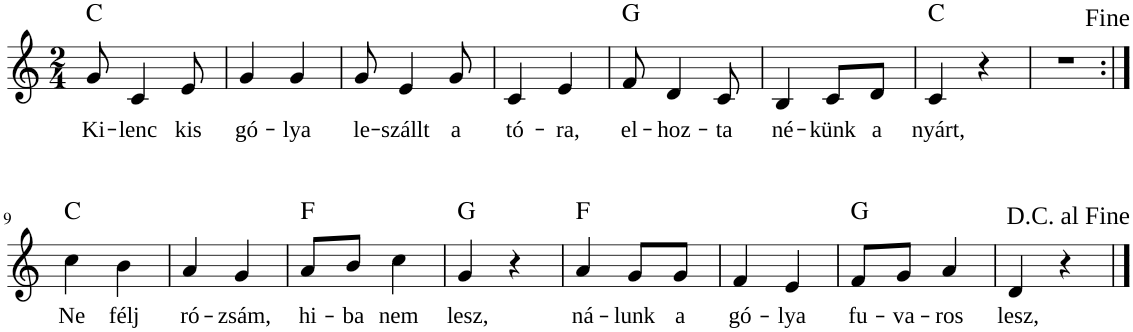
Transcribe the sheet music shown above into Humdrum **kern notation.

**kern	**text	**harte
*part1	*part1	*part1
*staff1	*staff1	*
*I"Voice	*	*
*clefG2	*	*
*k[]	*	*
*M2/4	*	*
=1	=1	=1
!	!LO:LY:b	!
8g/	Ki-	C:maj
!	!LO:LY:b	!
4c/	lenc	.
!	!LO:LY:b	!
8e/	kis	.
=2	=2	=2
!	!LO:LY:b	!
4g/	gó-	.
!	!LO:LY:b	!
4g/	-lya	.
=3	=3	=3
!	!LO:LY:b	!
8g/	le-	.
!	!LO:LY:b	!
4e/	-szállt	.
!	!LO:LY:b	!
8g/	a	.
=4	=4	=4
!	!LO:LY:b	!
4c/	tó-	.
!	!LO:LY:b	!
4e/	-ra,	.
=5	=5	=5
!	!LO:LY:b	!
8f/	el-	G:maj
!	!LO:LY:b	!
4d/	-hoz-	.
!	!LO:LY:b	!
8c/	-ta	.
=6	=6	=6
!	!LO:LY:b	!
4B/	né-	.
!	!LO:LY:b	!
8c/L	-künk	.
!	!LO:LY:b	!
8d/J	a	.
=7	=7	=7
!	!LO:LY:b	!
4c/	nyárt,	C:maj
4r	.	.
=8	=8	=8
2r	.	.
!LO:TX:a:t=<font face="Times New Roman"/>Fine	!	!
!!LO:LB:g=z
=9:|!	=9:|!	=9:|!
!	!LO:LY:b	!
4cc\	Ne	C:maj
!	!LO:LY:b	!
4b\	félj	.
=10	=10	=10
!	!LO:LY:b	!
4a/	ró-	.
!	!LO:LY:b	!
4g/	-zsám,	.
=11	=11	=11
!	!LO:LY:b	!
8a/L	hi-	F:maj
!	!LO:LY:b	!
8b/J	-ba	.
!	!LO:LY:b	!
4cc\	nem	.
=12	=12	=12
!	!LO:LY:b	!
4g/	lesz,	G:maj
4r	.	.
=13	=13	=13
!	!LO:LY:b	!
4a/	ná-	F:maj
!	!LO:LY:b	!
8g/L	-lunk	.
!	!LO:LY:b	!
8g/J	a	.
=14	=14	=14
!	!LO:LY:b	!
4f/	gó-	.
!	!LO:LY:b	!
4e/	-lya	.
=15	=15	=15
!	!LO:LY:b	!
8f/L	fu-	G:maj
!	!LO:LY:b	!
8g/J	-va-	.
!	!LO:LY:b	!
4a/	-ros	.
=16	=16	=16
!	!LO:LY:b	!
4d/	lesz,	.
4r	.	.
!LO:TX:a:t=<font face="Times New Roman"/>D.C. al Fine	!	!
==	==	==
*-	*-	*-
